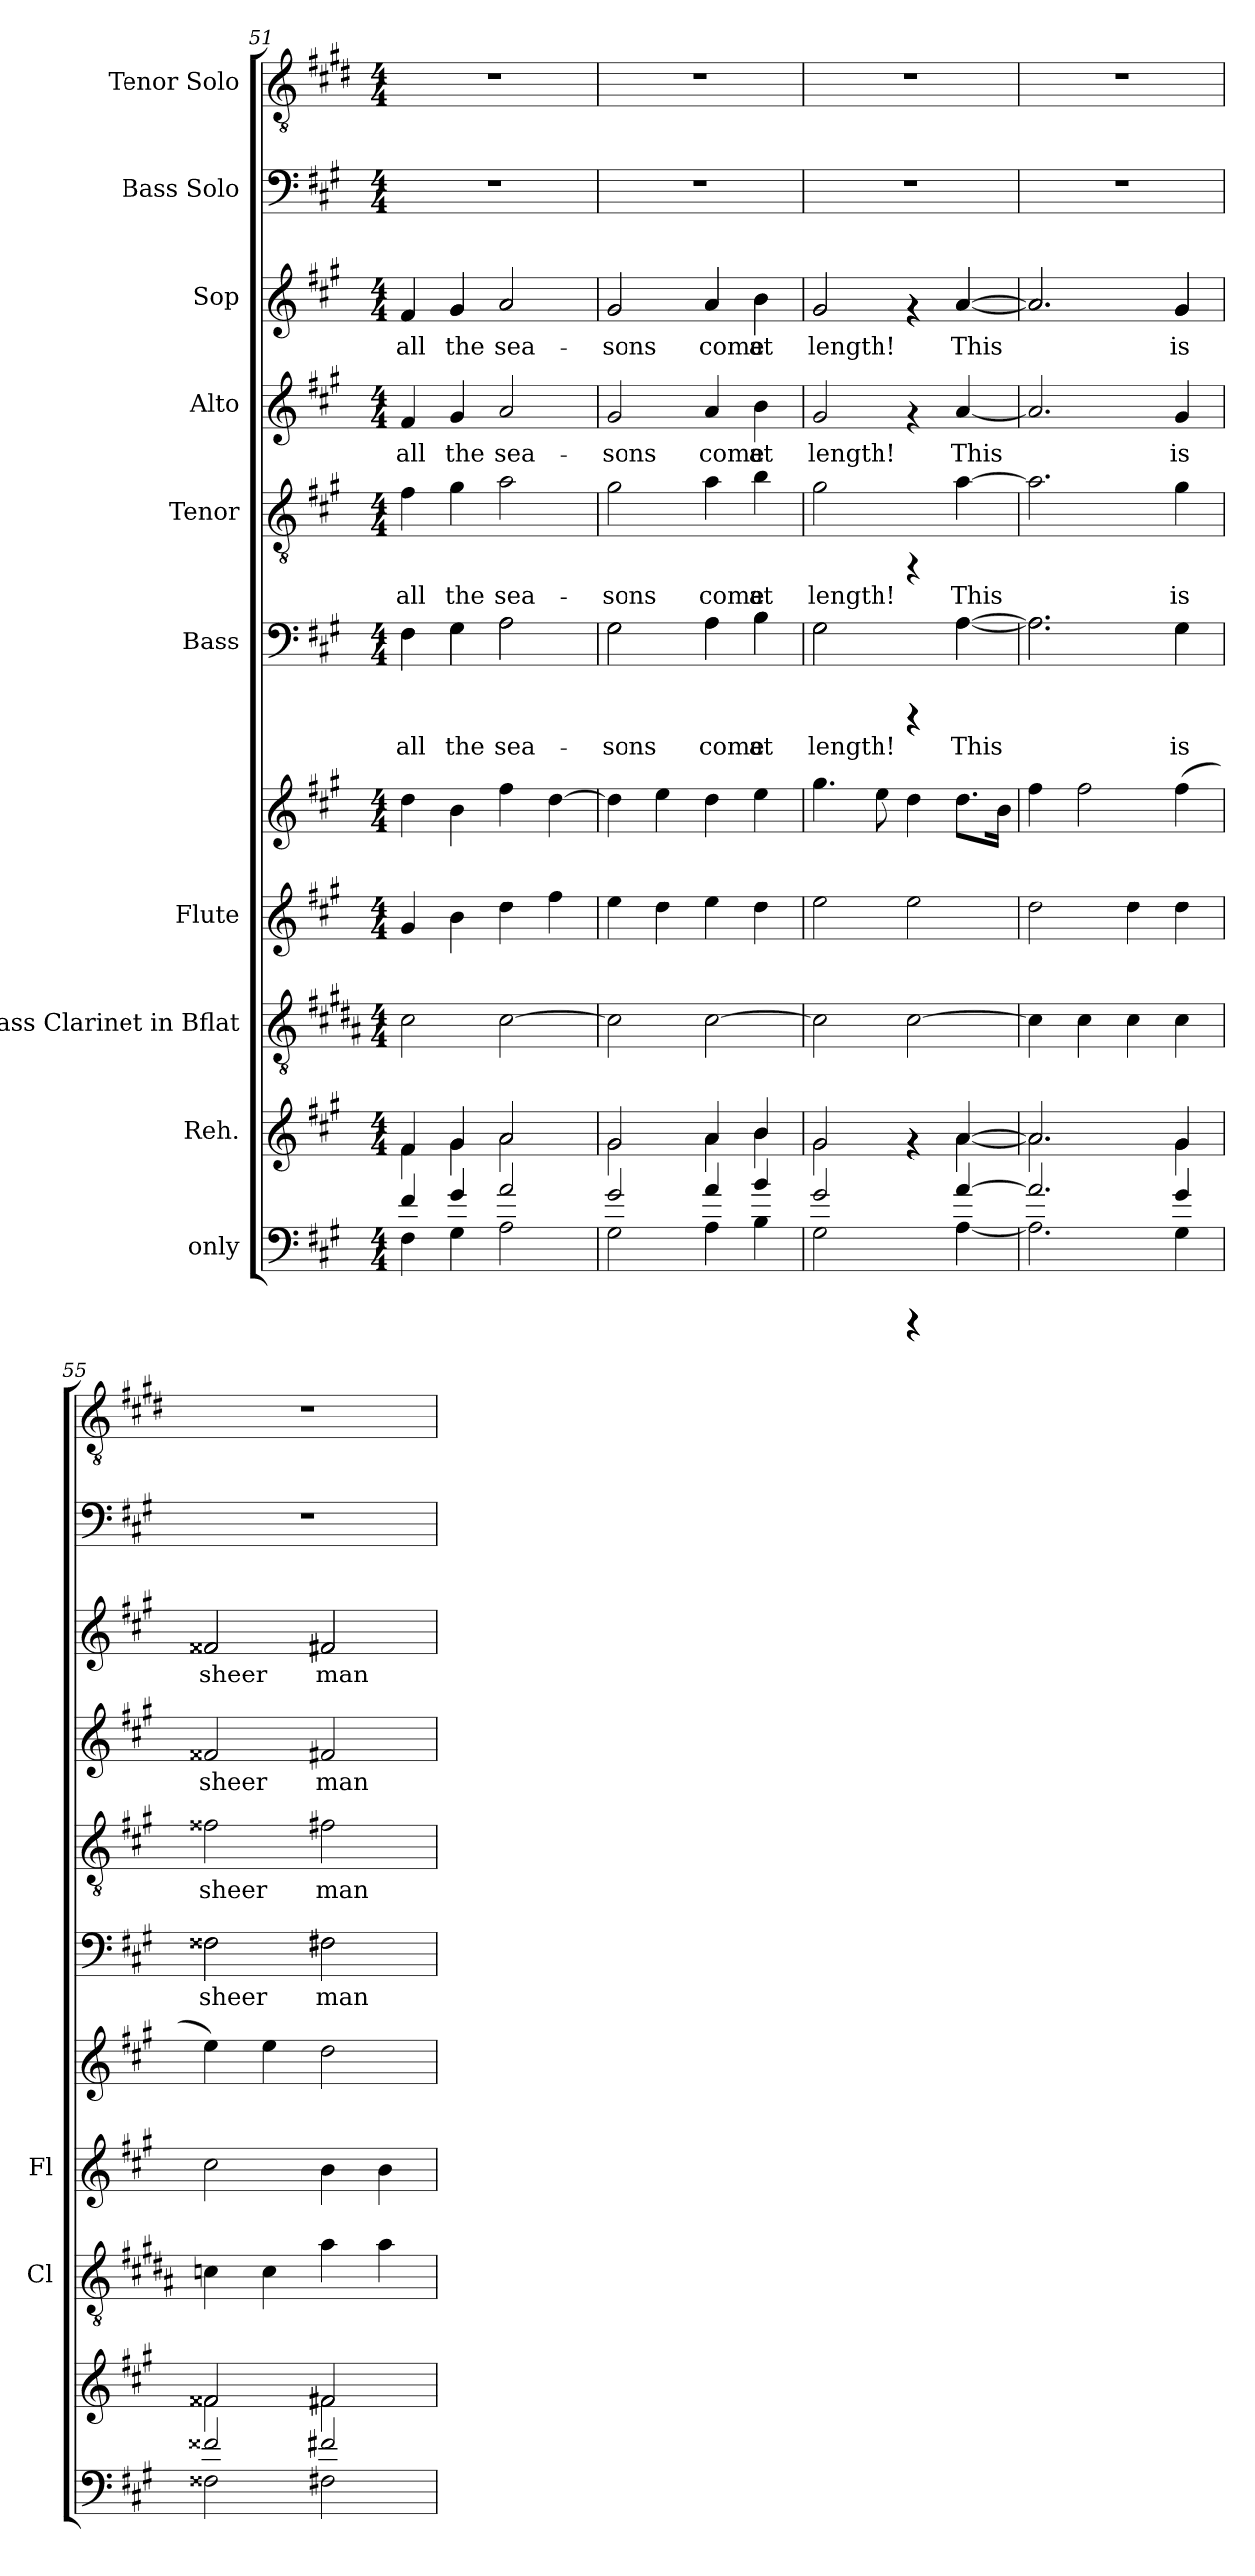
**kern	**kern	**kern	**kern	**kern	**kern	**text	**kern	**text	**kern	**text	**kern	**text	**kern	**kern
*part10	*part9	*part8	*part7	*part7	*part6	*part6	*part5	*part5	*part4	*part4	*part3	*part3	*part2	*part1
*staff11	*staff10	*staff9	*staff8	*staff7	*staff6	*staff6	*staff5	*staff5	*staff4	*staff4	*staff3	*staff3	*staff2	*staff1
*I"only	*I"Reh.	*I"Bass Clarinet in Bflat	*I"Flute	*	*I"Bass	*	*I"Tenor	*	*I"Alto	*	*I"Sop	*	*I"Bass Solo	*I"Tenor Solo
*	*	*I'Cl	*I'Fl	*	*	*	*	*	*	*	*	*	*	*
!!LO:LB:g=z
*clefF4	*clefG2	*clefGv2	*clefG2	*clefG2	*clefF4	*	*clefGv2	*	*clefG2	*	*clefG2	*	*clefF4	*clefGv2
*	*	*ITrd1c2	*	*	*	*	*	*	*	*	*	*	*	*ITrd4c7
*k[f#c#g#]	*k[f#c#g#]	*k[f#c#g#]	*k[f#c#g#]	*k[f#c#g#]	*k[f#c#g#]	*	*k[f#c#g#]	*	*k[f#c#g#]	*	*k[f#c#g#]	*	*k[f#c#g#]	*k[f#c#g#]
*A:	*A:	*A:	*A:	*A:	*A:	*	*A:	*	*A:	*	*A:	*	*A:	*A:
*M4/4	*M4/4	*M4/4	*M4/4	*M4/4	*M4/4	*	*M4/4	*	*M4/4	*	*M4/4	*	*M4/4	*M4/4
=51	=51	=51	=51	=51	=51	=51	=51	=51	=51	=51	=51	=51	=51	=51
*^	*^	*	*	*	*	*	*	*	*	*	*	*	*	*
!	!	!	!	!	!	!	!	!LO:LY:b:cj	!	!LO:LY:b:cj	!	!LO:LY:b:cj	!	!LO:LY:b:cj	!	!
*	*	*	*	*	*	*	*^	*	*	*	*	*	*^	*	*	*
4f#/	4F#\	4f#/	4f#\	2B\	4g#/	4dd\	4F#\	4F#\	all	4f#\	all	4f#/	all	4f#/	4f#/	all	1r	1r
!	!	!	!	!	!	!	!	!	!LO:LY:b:cj	!	!LO:LY:b:cj	!	!LO:LY:b:cj	!	!	!LO:LY:b:cj	!	!
4g#/	4G#\	4g#/	4g#\	.	4b\	4b\	4G#\	4G#\	the	4g#\	the	4g#/	the	4g#/	4g#/	the	.	.
!	!	!	!	!	!	!	!	!	!LO:LY:b:cj	!	!LO:LY:b:cj	!	!LO:LY:b:cj	!	!	!LO:LY:b:cj	!	!
2a/	2A\	2a/	2a\	[>2B\	4dd\	4ff#\	2A\	2A\	sea-	2a\	sea-	2a/	sea-	2a/	2a/	sea-	.	.
.	.	.	.	.	4ff#\	[>4dd\	.	.	.	.	.	.	.	.	.	.	.	.
=52	=52	=52	=52	=52	=52	=52	=52	=52	=52	=52	=52	=52	=52	=52	=52	=52	=52	=52
!	!	!	!	!	!	!	!	!	!LO:LY:b:cj	!	!LO:LY:b:cj	!	!LO:LY:b:cj	!	!	!LO:LY:b:cj	!	!
2g#/	2G#\	2g#/	2g#\	2B\]	4ee\	4dd\]	2G#\	2G#\	-sons	2g#\	-sons	2g#/	-sons	2g#/	2g#/	-sons	1r	1r
.	.	.	.	.	4dd\	4ee\	.	.	.	.	.	.	.	.	.	.	.	.
!	!	!	!	!	!	!	!	!	!LO:LY:b:cj	!	!LO:LY:b:cj	!	!LO:LY:b:cj	!	!	!LO:LY:b:cj	!	!
4a/	4A\	4a/	4a\	[>2B\	4ee\	4dd\	4A\	4A\	come	4a\	come	4a/	come	4a/	4a/	come	.	.
!	!	!	!	!	!	!	!	!	!LO:LY:b:cj	!	!LO:LY:b:cj	!	!LO:LY:b:cj	!	!	!LO:LY:b:cj	!	!
4b/	4B\	4b/	4b\	.	4dd\	4ee\	4B\	4B\	at	4b\	at	4b\	at	4b\	4b\	at	.	.
=53	=53	=53	=53	=53	=53	=53	=53	=53	=53	=53	=53	=53	=53	=53	=53	=53	=53	=53
!	!	!	!	!	!	!	!	!	!LO:LY:b:cj	!	!LO:LY:b:cj	!	!LO:LY:b:cj	!	!	!LO:LY:b:cj	!	!
2g#/	2G#\	2g#/	2g#\	2B\]	2ee\	4.gg#\	2G#\	2G#\	length!	2g#\	length!	2g#/	length!	2g#/	2g#/	length!	1r	1r
.	.	.	.	.	.	8ee\	.	.	.	.	.	.	.	.	.	.	.	.
4rCCC	4rCCC	4rf	4rf	[>2B\	2ee\	4dd\	4rCCC	4rCCC	.	4rFF	.	4rf	.	4rf	4rf	.	.	.
!	!	!	!	!	!	!	!	!	!LO:LY:b:cj	!	!LO:LY:b:cj	!	!LO:LY:b:cj	!	!	!LO:LY:b:cj	!	!
[<4a/	[>4A\	[<4a/	[>4a\	.	.	8.dd\L	[>4A\	[>4A\	This	[>4a\	This	[<4a/	This	[<4a/	[<4a/	This	.	.
.	.	.	.	.	.	16b\J	.	.	.	.	.	.	.	.	.	.	.	.
=54	=54	=54	=54	=54	=54	=54	=54	=54	=54	=54	=54	=54	=54	=54	=54	=54	=54	=54
!	!	!	!	!	!	!	!	!	!LO:LY:b:cj	!	!LO:LY:b:cj	!	!LO:LY:b:cj	!	!	!LO:LY:b:cj	!	!
2.a/]	2.A\]	2.a/]	2.a\]	4B\]	2dd\	4ff#\	2.A\]	2.A\]	.	2.a\]	.	2.a/]	.	2.a/]	2.a/]	.	1r	1r
.	.	.	.	4B\	.	2ff#\	.	.	.	.	.	.	.	.	.	.	.	.
.	.	.	.	4B\	4dd\	.	.	.	.	.	.	.	.	.	.	.	.	.
!	!	!	!	!	!	!	!	!	!LO:LY:b:cj	!	!LO:LY:b:cj	!	!LO:LY:b:cj	!	!	!LO:LY:b:cj	!	!
4g#/	4G#\	4g#/	4g#\	4B\	4dd\	(>4ff#\	4G#\	4G#\	is	4g#\	is	4g#/	is	4g#/	4g#/	is	.	.
=55	=55	=55	=55	=55	=55	=55	=55	=55	=55	=55	=55	=55	=55	=55	=55	=55	=55	=55
!	!	!	!	!	!	!	!	!	!LO:LY:b:cj	!	!LO:LY:b:cj	!	!LO:LY:b:cj	!	!	!LO:LY:b:cj	!	!
2f##X/	2F##X\	2f##X/	2f##X\	4B-X\	2cc#\	4ee\)	2F##X\	2F##X\	sheer	2f##X\	sheer	2f##X/	sheer	2f##X/	2f##X/	sheer	1r	1r
.	.	.	.	4B-\	.	4ee\	.	.	.	.	.	.	.	.	.	.	.	.
!	!	!	!	!	!	!	!	!	!LO:LY:b:cj	!	!LO:LY:b:cj	!	!LO:LY:b:cj	!	!	!LO:LY:b:cj	!	!
2f#X/	2F#X\	2f#X/	2f#X\	4g#\	4b\	2dd\	2F#X\	2F#X\	man-	2f#X\	man-	2f#X/	man-	2f#X/	2f#X/	man-	.	.
.	.	.	.	4g#\	4b\	.	.	.	.	.	.	.	.	.	.	.	.	.
*v	*v	*	*	*	*	*	*v	*v	*	*	*	*	*	*v	*v	*	*	*
*	*v	*v	*	*	*	*	*	*	*	*	*	*	*	*	*
=	=	=	=	=	=	=	=	=	=	=	=	=	=	=
*-	*-	*-	*-	*-	*-	*-	*-	*-	*-	*-	*-	*-	*-	*-
